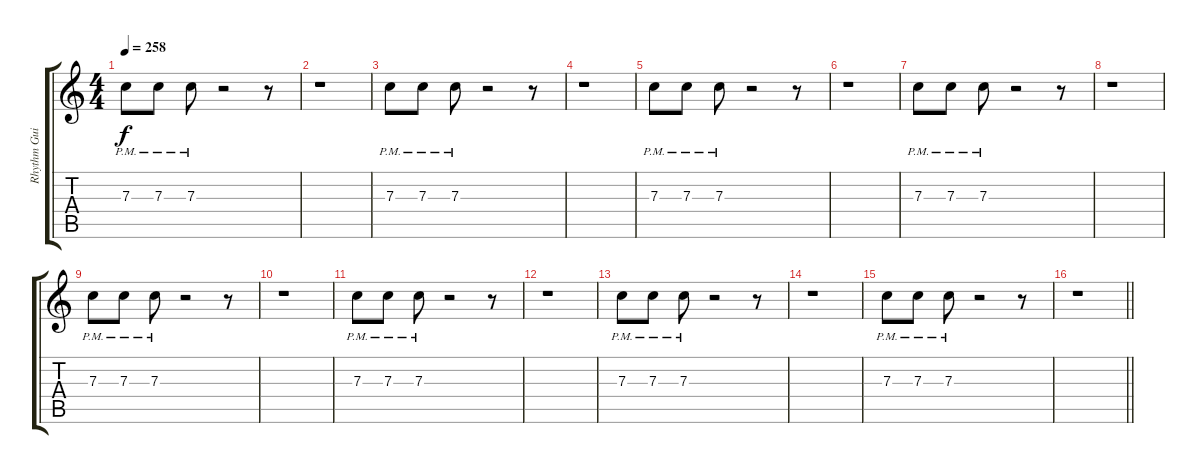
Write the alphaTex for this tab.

\track ("Rhythm Guitar" "Rhythm Gui") {instrument distortionguitar}
\staff {score tabs}
\tuning (D4 A3 F3 C3 G2 C2) {hide}
\ts (4 4)
\section ("" "")
\tempo 258
\clef g2
\ks c
7.3{pm}.8{dy f balance 7} 7.3{pm}.8 7.3{pm}.8 r.2 r.8 |
r.1 |
7.3{pm}.8 7.3{pm}.8 7.3{pm}.8 r.2 r.8 |
r.1 |
7.3{pm}.8 7.3{pm}.8 7.3{pm}.8 r.2 r.8 |
r.1 |
7.3{pm}.8 7.3{pm}.8 7.3{pm}.8 r.2 r.8 |
r.1 |
7.3{pm}.8 7.3{pm}.8 7.3{pm}.8 r.2 r.8 |
r.1 |
7.3{pm}.8 7.3{pm}.8 7.3{pm}.8 r.2 r.8 |
r.1 |
7.3{pm}.8 7.3{pm}.8 7.3{pm}.8 r.2 r.8 |
r.1 |
7.3{pm}.8 7.3{pm}.8 7.3{pm}.8 r.2 r.8 |
\barLineRight lightlight
r.1
